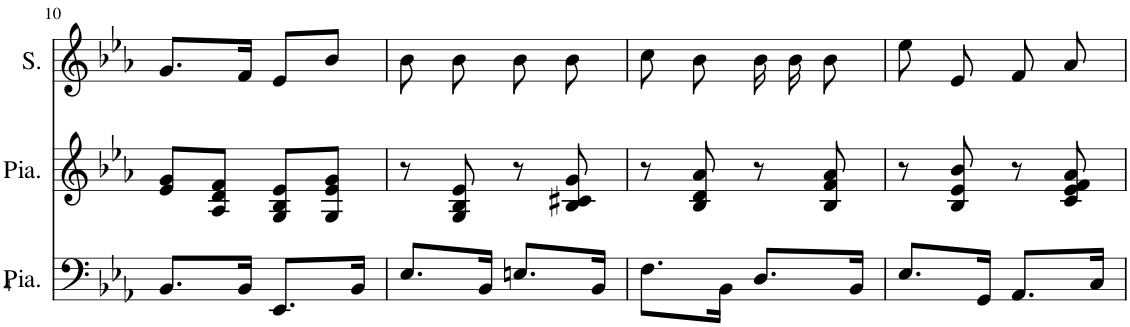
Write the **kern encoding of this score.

**kern	**kern	**kern
*part3	*part2	*part1
*staff3	*staff2	*staff1
*I"Piano	*I"Piano	*I"Soprano
*I'Pia.	*I'Pia.	*I'S.
!!LO:PB:g=z
*clefF4	*clefG2	*clefG2
*k[b-e-a-]	*k[b-e-a-]	*k[b-e-a-]
*M2/4	*M2/4	*M2/4
=10	=10	=10
8.BB-/L	8e-/ 8g/L	8.g/L
.	8A-/ 8d/ 8f/J	.
16BB-/Jk	.	16f/Jk
8.EE-/L	8G/ 8B-/ 8e-/L	8e-/L
.	8G/ 8e-/ 8g/J	8b-/J
16BB-/Jk	.	.
=11	=11	=11
8.E-/L	8r	8b-\
.	8G/ 8B-/ 8e-/	8b-\
16BB-/Jk	.	.
8.En/L	8r	8b-\
.	8B-/ 8c#X/ 8g/	8b-\
16BB-/Jk	.	.
=12	=12	=12
8.F\L	8r	8cc\
.	8B-/ 8d/ 8a-/	8b-\
16BB-\Jk	.	.
8.D/L	8r	16b-\
.	.	16b-\
.	8B-/ 8f/ 8a-/	8b-\
16BB-/Jk	.	.
=13	=13	=13
8.E-/L	8r	8ee-\
.	8B-/ 8e-/ 8b-/	8e-/
16GG/Jk	.	.
8.AA-/L	8r	8f/
.	8c/ 8e-/ 8f/ 8a-/	8a-/
16C/Jk	.	.
=	=	=
*-	*-	*-
